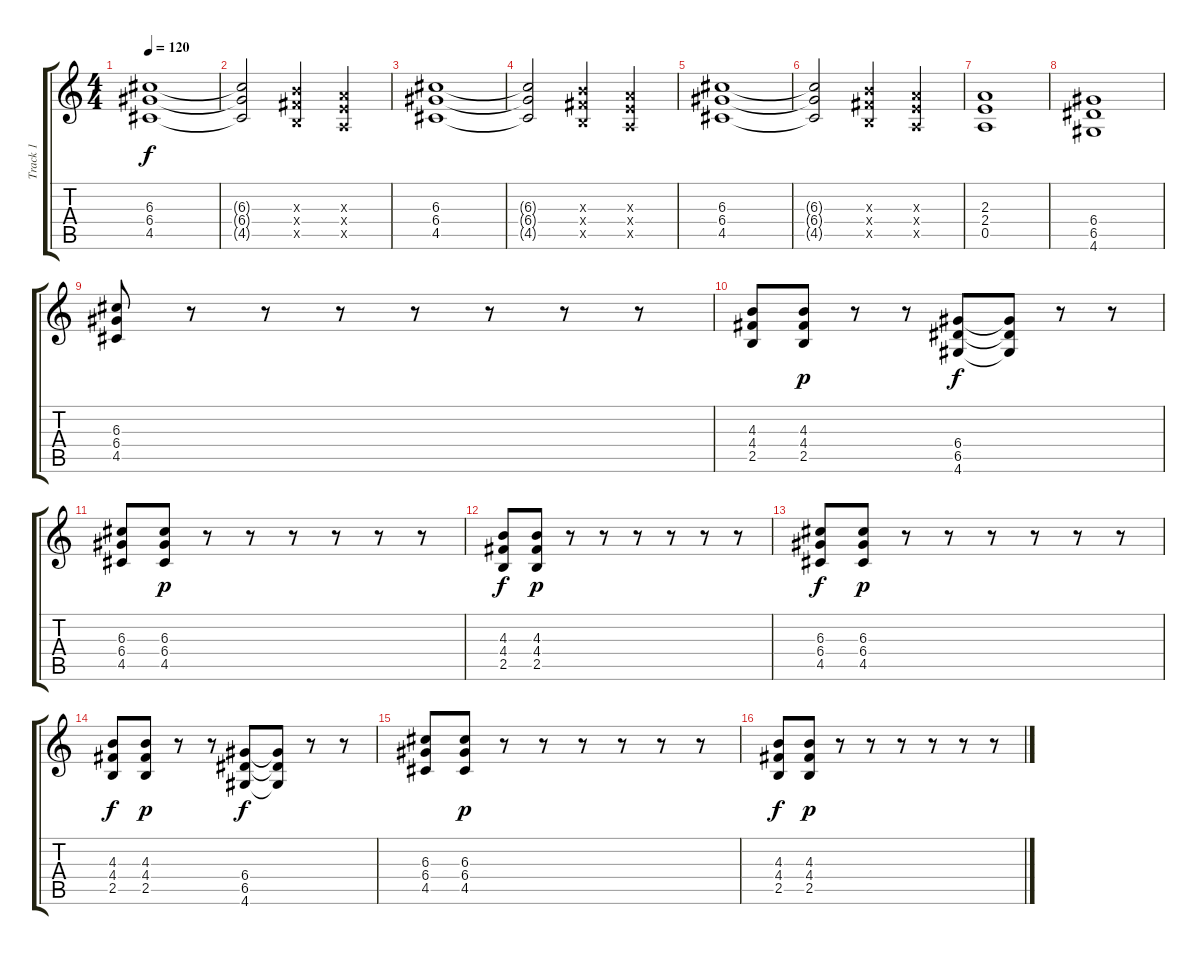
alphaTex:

\track ("Track 1" "Track 1") {instrument distortionguitar}
\staff {score tabs}
\tuning (E4 B3 G3 D3 A2 E2) {hide}
\ts (4 4)
\tempo 120
\clef g2
\ks c
(6.3 6.4 4.5).1{dy f} |
(6.3{t} 6.4{t} 4.5{t}).2 (4.3{x} 4.4{x} 2.5{x}).4 (2.3{x} 2.4{x} 0.5{x}).4 |
(6.3 6.4 4.5).1 |
(6.3{t} 6.4{t} 4.5{t}).2 (4.3{x} 4.4{x} 2.5{x}).4 (2.3{x} 2.4{x} 0.5{x}).4 |
(6.3 6.4 4.5).1 |
(6.3{t} 6.4{t} 4.5{t}).2 (4.3{x} 4.4{x} 2.5{x}).4 (2.3{x} 2.4{x} 0.5{x}).4 |
(2.3 2.4 0.5).1 |
(6.4 6.5 4.6).1 |
(6.3 6.4 4.5).8 r.8 r.8 r.8 r.8 r.8 r.8 r.8 |
(4.3 4.4 2.5).8 (4.3 4.4 2.5).8{dy p} r.8 r.8 (6.4 6.5 4.6).8{dy f} (6.4{t} 6.5{t} 4.6{t}).8 r.8 r.8 |
(6.3 6.4 4.5).8 (6.3 6.4 4.5).8{dy p} r.8 r.8 r.8 r.8 r.8 r.8 |
(4.3 4.4 2.5).8{dy f} (4.3 4.4 2.5).8{dy p} r.8 r.8 r.8 r.8 r.8 r.8 |
(6.3 6.4 4.5).8{dy f} (6.3 6.4 4.5).8{dy p} r.8 r.8 r.8 r.8 r.8 r.8 |
(4.3 4.4 2.5).8{dy f} (4.3 4.4 2.5).8{dy p} r.8 r.8 (6.4 6.5 4.6).8{dy f} (6.4{t} 6.5{t} 4.6{t}).8 r.8 r.8 |
(6.3 6.4 4.5).8 (6.3 6.4 4.5).8{dy p} r.8 r.8 r.8 r.8 r.8 r.8 |
(4.3 4.4 2.5).8{dy f} (4.3 4.4 2.5).8{dy p} r.8 r.8 r.8 r.8 r.8 r.8
